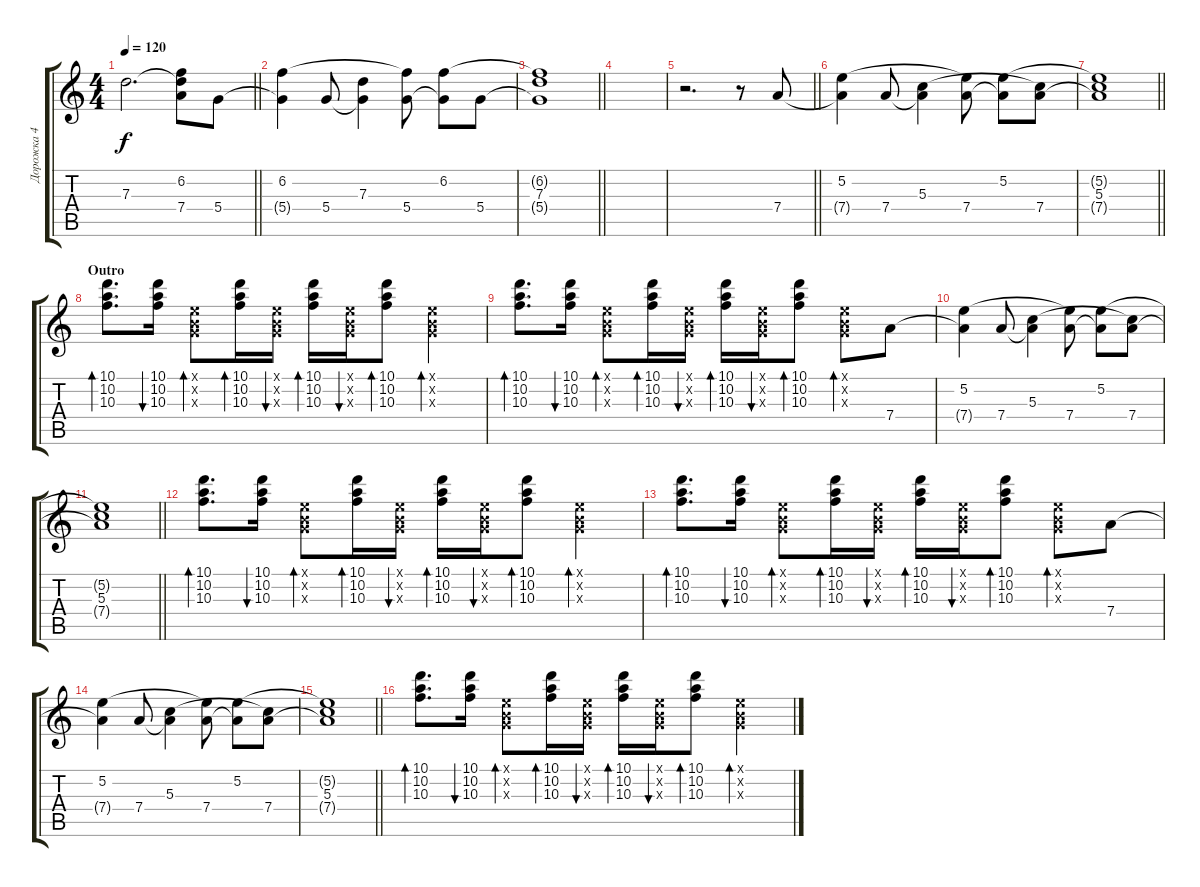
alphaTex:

\track ("Дорожка 4" "Дорожка 4") {instrument acousticguitarsteel}
\staff {score tabs}
\tuning (E4 B3 G3 D3 A2 E2) {hide}
\ts (4 4)
\tempo 120
\clef g2
\barLineRight lightlight
\ks c
7.3.2{d dy f} (6.2{t} 7.3{t} 7.4{t}).8 5.4.8 |
(6.2 5.4{t}).4 5.4.8 (7.3 5.4{t}).4 (6.2{t} 5.4).8 (6.2 5.4{t}).8 5.4.8 |
\barLineRight lightlight
(6.2{t} 7.3 5.4{t}).1 |
|
\barLineRight lightlight
r.2{d} r.8 7.4.8 |
(5.2 7.4{t}).4 7.4.8 (5.3 7.4{t}).4 (5.2{t} 7.4).8 (5.2 7.4{t}).8 (5.3{t} 7.4).8 |
\barLineRight lightlight
(5.2{t} 5.3 7.4{t}).1 |
\section ("" "Outro")
(10.1 10.2 10.3).8{d bd 60} (10.1 10.2 10.3).16{bu 60} (0.1{x} 0.2{x} 0.3{x}).8{bd 60} (10.1 10.2 10.3).16{bd 60} (0.1{x} 0.2{x} 0.3{x}).16{bu 60} (10.1 10.2 10.3).16{bd 60} (0.1{x} 0.2{x} 0.3{x}).16{bu 60} (10.1 10.2 10.3).8{bd 60} (0.1{x} 0.2{x} 0.3{x}).4{bd 60} |
(10.1 10.2 10.3).8{d bd 60} (10.1 10.2 10.3).16{bu 60} (0.1{x} 0.2{x} 0.3{x}).8{bd 60} (10.1 10.2 10.3).16{bd 60} (0.1{x} 0.2{x} 0.3{x}).16{bu 60} (10.1 10.2 10.3).16{bd 60} (0.1{x} 0.2{x} 0.3{x}).16{bu 60} (10.1 10.2 10.3).8{bd 60} (0.1{x} 0.2{x} 0.3{x}).8{bd 60} 7.4.8 |
(5.2 7.4{t}).4 7.4.8 (5.3 7.4{t}).4 (5.2{t} 7.4).8 (5.2 7.4{t}).8 (5.3{t} 7.4).8 |
\barLineRight lightlight
(5.2{t} 5.3 7.4{t}).1 |
(10.1 10.2 10.3).8{d bd 60} (10.1 10.2 10.3).16{bu 60} (0.1{x} 0.2{x} 0.3{x}).8{bd 60} (10.1 10.2 10.3).16{bd 60} (0.1{x} 0.2{x} 0.3{x}).16{bu 60} (10.1 10.2 10.3).16{bd 60} (0.1{x} 0.2{x} 0.3{x}).16{bu 60} (10.1 10.2 10.3).8{bd 60} (0.1{x} 0.2{x} 0.3{x}).4{bd 60} |
(10.1 10.2 10.3).8{d bd 60} (10.1 10.2 10.3).16{bu 60} (0.1{x} 0.2{x} 0.3{x}).8{bd 60} (10.1 10.2 10.3).16{bd 60} (0.1{x} 0.2{x} 0.3{x}).16{bu 60} (10.1 10.2 10.3).16{bd 60} (0.1{x} 0.2{x} 0.3{x}).16{bu 60} (10.1 10.2 10.3).8{bd 60} (0.1{x} 0.2{x} 0.3{x}).8{bd 60} 7.4.8 |
(5.2 7.4{t}).4 7.4.8 (5.3 7.4{t}).4 (5.2{t} 7.4).8 (5.2 7.4{t}).8 (5.3{t} 7.4).8 |
\barLineRight lightlight
(5.2{t} 5.3 7.4{t}).1 |
(10.1 10.2 10.3).8{d bd 60} (10.1 10.2 10.3).16{bu 60} (0.1{x} 0.2{x} 0.3{x}).8{bd 60} (10.1 10.2 10.3).16{bd 60} (0.1{x} 0.2{x} 0.3{x}).16{bu 60} (10.1 10.2 10.3).16{bd 60} (0.1{x} 0.2{x} 0.3{x}).16{bu 60} (10.1 10.2 10.3).8{bd 60} (0.1{x} 0.2{x} 0.3{x}).4{bd 60}
